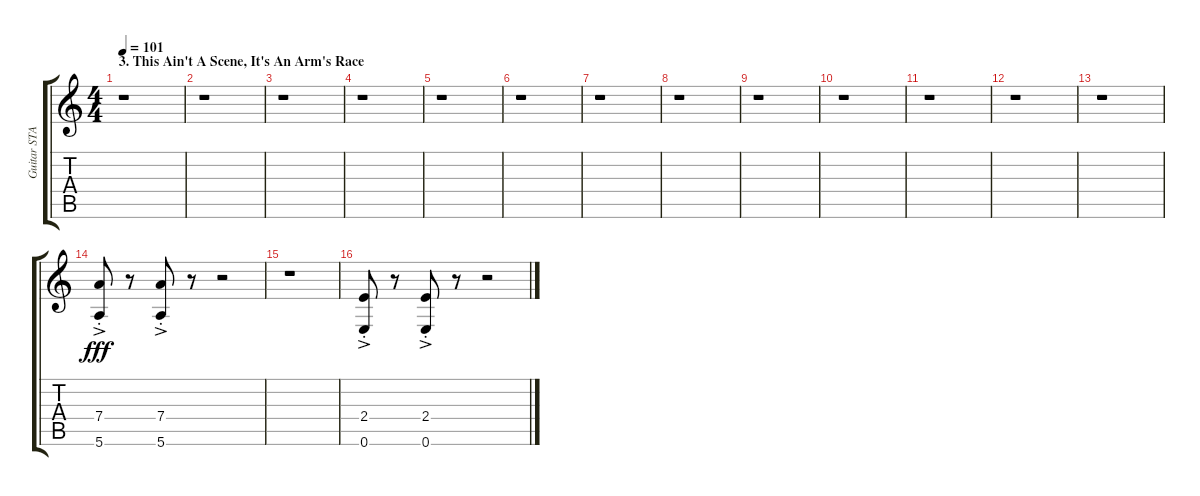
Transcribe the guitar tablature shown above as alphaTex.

\track ("Guitar STANDARD THREE" "Guitar STA") {instrument distortionguitar}
\staff {score tabs}
\tuning (E4 B3 G3 D3 A2 E2) {hide}
\ts (4 4)
\section ("" "3. This Ain't A Scene, It's An Arm's Race")
\tempo 101
\clef g2
\ks c
r.1{dy fff instrument distortionguitar} |
r.1 |
r.1 |
r.1 |
r.1 |
r.1 |
r.1 |
r.1 |
r.1 |
r.1 |
r.1 |
r.1 |
r.1 |
(7.4{ac st} 5.6{ac st}).8{instrument orchestrahit} r.8 (7.4{ac st} 5.6{ac st}).8 r.8 r.2 |
r.1 |
(2.4{ac st} 0.6{ac st}).8{instrument orchestrahit} r.8 (2.4{ac st} 0.6{ac st}).8 r.8 r.2
